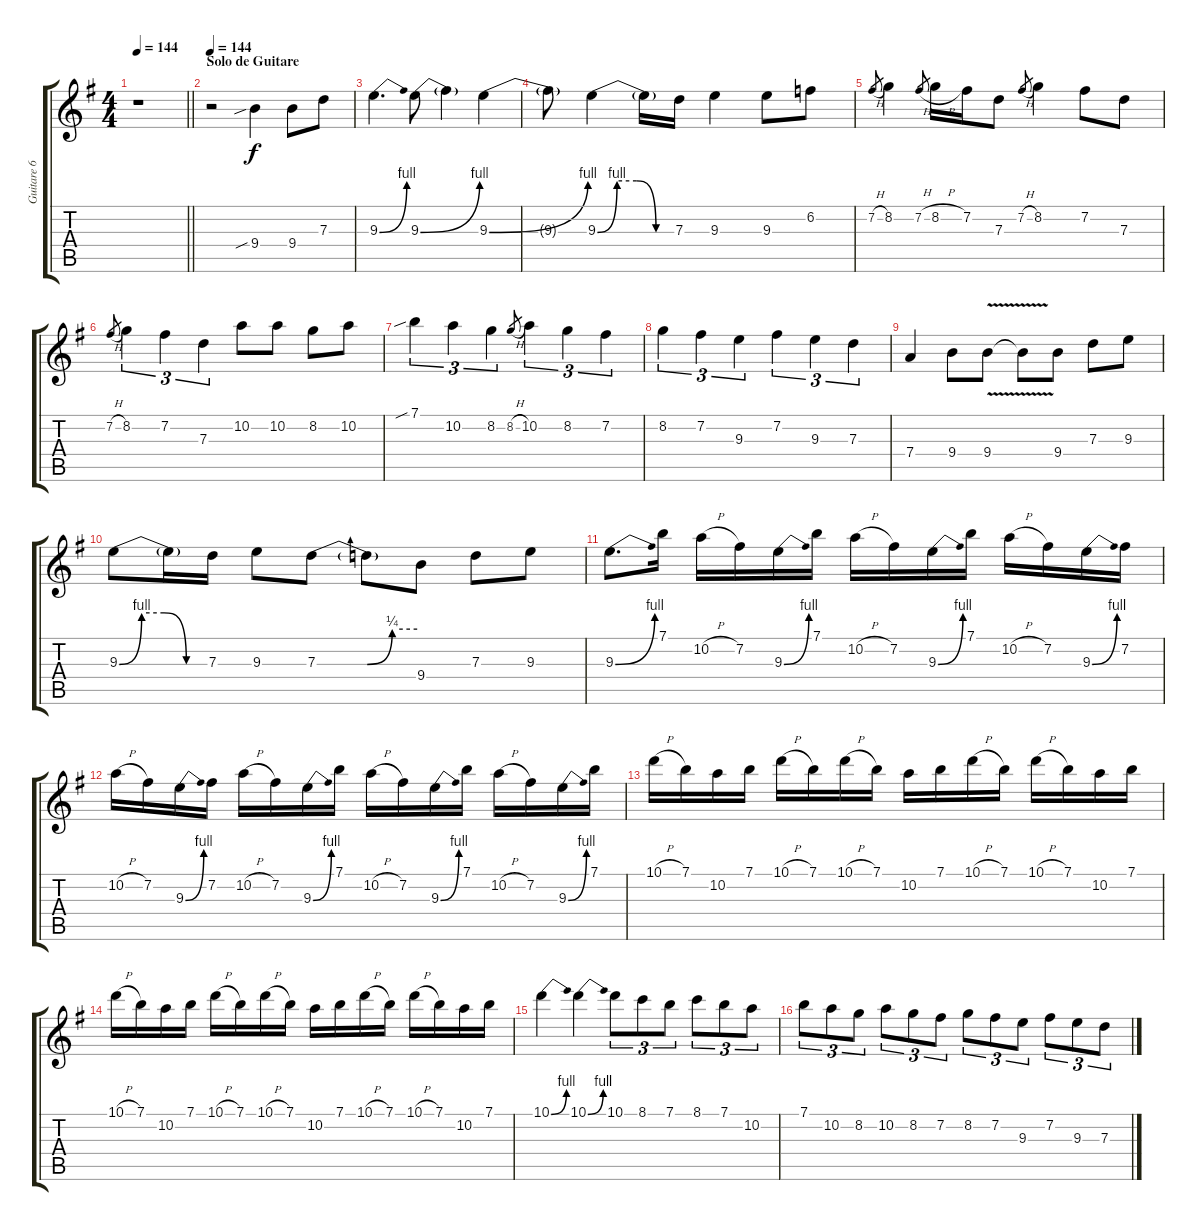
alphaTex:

\track ("Guitare 6 " "Guitare 6 ") {instrument distortionguitar}
\staff {score tabs}
\tuning (E4 B3 G3 D3 A2 E2) {hide}
\ts (4 4)
\tempo 144
\clef g2
\barLineRight lightlight
\ks g
r.1{dy f} |
\section ("" "Solo de Guitare")
\tempo 144
r.2 9.4{sib}.4 9.4.8 7.3.8 |
9.3{be (bend 0 0 60 4)}.4{d} 9.3{be (bend 0 0 60 4)}.8 9.3{t}.4 9.3{be (bend 0 0 60 4)}.4 |
9.3{t}.8 9.3{be (custom 0 0 15 4 30 4 45 0 60 0)}.4 9.3{t}.16 7.3.16 9.3.4 9.3.8 6.2.8 |
7.2{h}.8{gr} 8.2.4 7.2{h}.8{gr} 8.2{h}.16 7.2.16 7.3.8 7.2{h}.8{gr} 8.2.4 7.2.8 7.3.8 |
7.2{h}.8{gr} 8.2.4{tu (3 2)} 7.2.4{tu (3 2)} 7.3.4{tu (3 2)} 10.2.8 10.2.8 8.2.8 10.2.8 |
7.1{sib}.4{tu (3 2)} 10.2.4{tu (3 2)} 8.2.4{tu (3 2)} 8.2{h}.8{gr} 10.2.4{tu (3 2)} 8.2.4{tu (3 2)} 7.2.4{tu (3 2)} |
8.2.4{tu (3 2)} 7.2.4{tu (3 2)} 9.3.4{tu (3 2)} 7.2.4{tu (3 2)} 9.3.4{tu (3 2)} 7.3.4{tu (3 2)} |
7.4.4 9.4.8 9.4{v}.8 9.4{t}.8 9.4.8 7.3.8 9.3.8 |
9.3{be (custom 0 0 15 4 30 4 45 0 60 0)}.8 9.3{t}.16 7.3.16 9.3.8 7.3{be (custom 0 0 30 0 45 1 60 1)}.8 7.3{t}.8 9.4.8 7.3.8 9.3.8 |
9.3{be (bend 0 0 60 4)}.8{d} 7.1.16 10.2{h}.16 7.2.16 9.3{be (bend 0 0 60 4)}.16 7.1.16 10.2{h}.16 7.2.16 9.3{be (bend 0 0 60 4)}.16 7.1.16 10.2{h}.16 7.2.16 9.3{be (bend 0 0 60 4)}.16 7.2.16 |
10.2{h}.16 7.2.16 9.3{be (bend 0 0 60 4)}.16 7.2.16 10.2{h}.16 7.2.16 9.3{be (bend 0 0 60 4)}.16 7.1.16 10.2{h}.16 7.2.16 9.3{be (bend 0 0 60 4)}.16 7.1.16 10.2{h}.16 7.2.16 9.3{be (bend 0 0 60 4)}.16 7.1.16 |
10.1{h}.16 7.1.16 10.2.16 7.1.16 10.1{h}.16 7.1.16 10.1{h}.16 7.1.16 10.2.16 7.1.16 10.1{h}.16 7.1.16 10.1{h}.16 7.1.16 10.2.16 7.1.16 |
10.1{h}.16 7.1.16 10.2.16 7.1.16 10.1{h}.16 7.1.16 10.1{h}.16 7.1.16 10.2.16 7.1.16 10.1{h}.16 7.1.16 10.1{h}.16 7.1.16 10.2.16 7.1.16 |
10.1{be (bend 0 0 60 4)}.4 10.1{be (bend 0 0 60 4)}.4 10.1.8{tu (3 2)} 8.1.8{tu (3 2)} 7.1.8{tu (3 2)} 8.1.8{tu (3 2)} 7.1.8{tu (3 2)} 10.2.8{tu (3 2)} |
7.1.8{tu (3 2)} 10.2.8{tu (3 2)} 8.2.8{tu (3 2)} 10.2.8{tu (3 2)} 8.2.8{tu (3 2)} 7.2.8{tu (3 2)} 8.2.8{tu (3 2)} 7.2.8{tu (3 2)} 9.3.8{tu (3 2)} 7.2.8{tu (3 2)} 9.3.8{tu (3 2)} 7.3.8{tu (3 2)}
